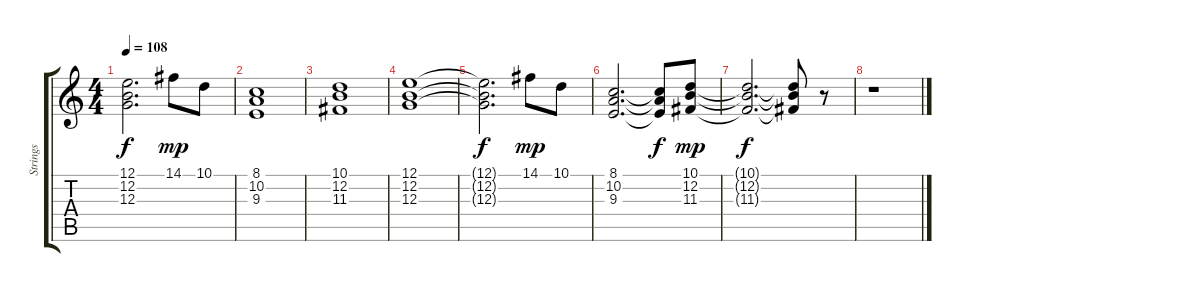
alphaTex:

\track ("Strings" "Strings") {instrument stringensemble1}
\staff {score tabs}
\tuning (E4 B3 G3 D3 A2 E2) {hide}
\ts (4 4)
\tempo 108
\clef g2
\ks c
(12.1{t} 12.2{t} 12.3{t}).2{d dy f} 14.1.8{dy mp} 10.1.8 |
(8.1 10.2 9.3).1 |
(10.1 12.2 11.3).1 |
(12.1 12.2 12.3).1 |
(12.1{t} 12.2{t} 12.3{t}).2{d dy f} 14.1.8{dy mp} 10.1.8 |
(8.1 10.2 9.3).2{d} (8.1{t} 10.2{t} 9.3{t}).8{dy f} (10.1 12.2 11.3).8{dy mp} |
(10.1{t} 12.2{t} 11.3{t}).2{d dy f} (10.1{t} 12.2{t} 11.3{t}).8 r.8 |
r.1
